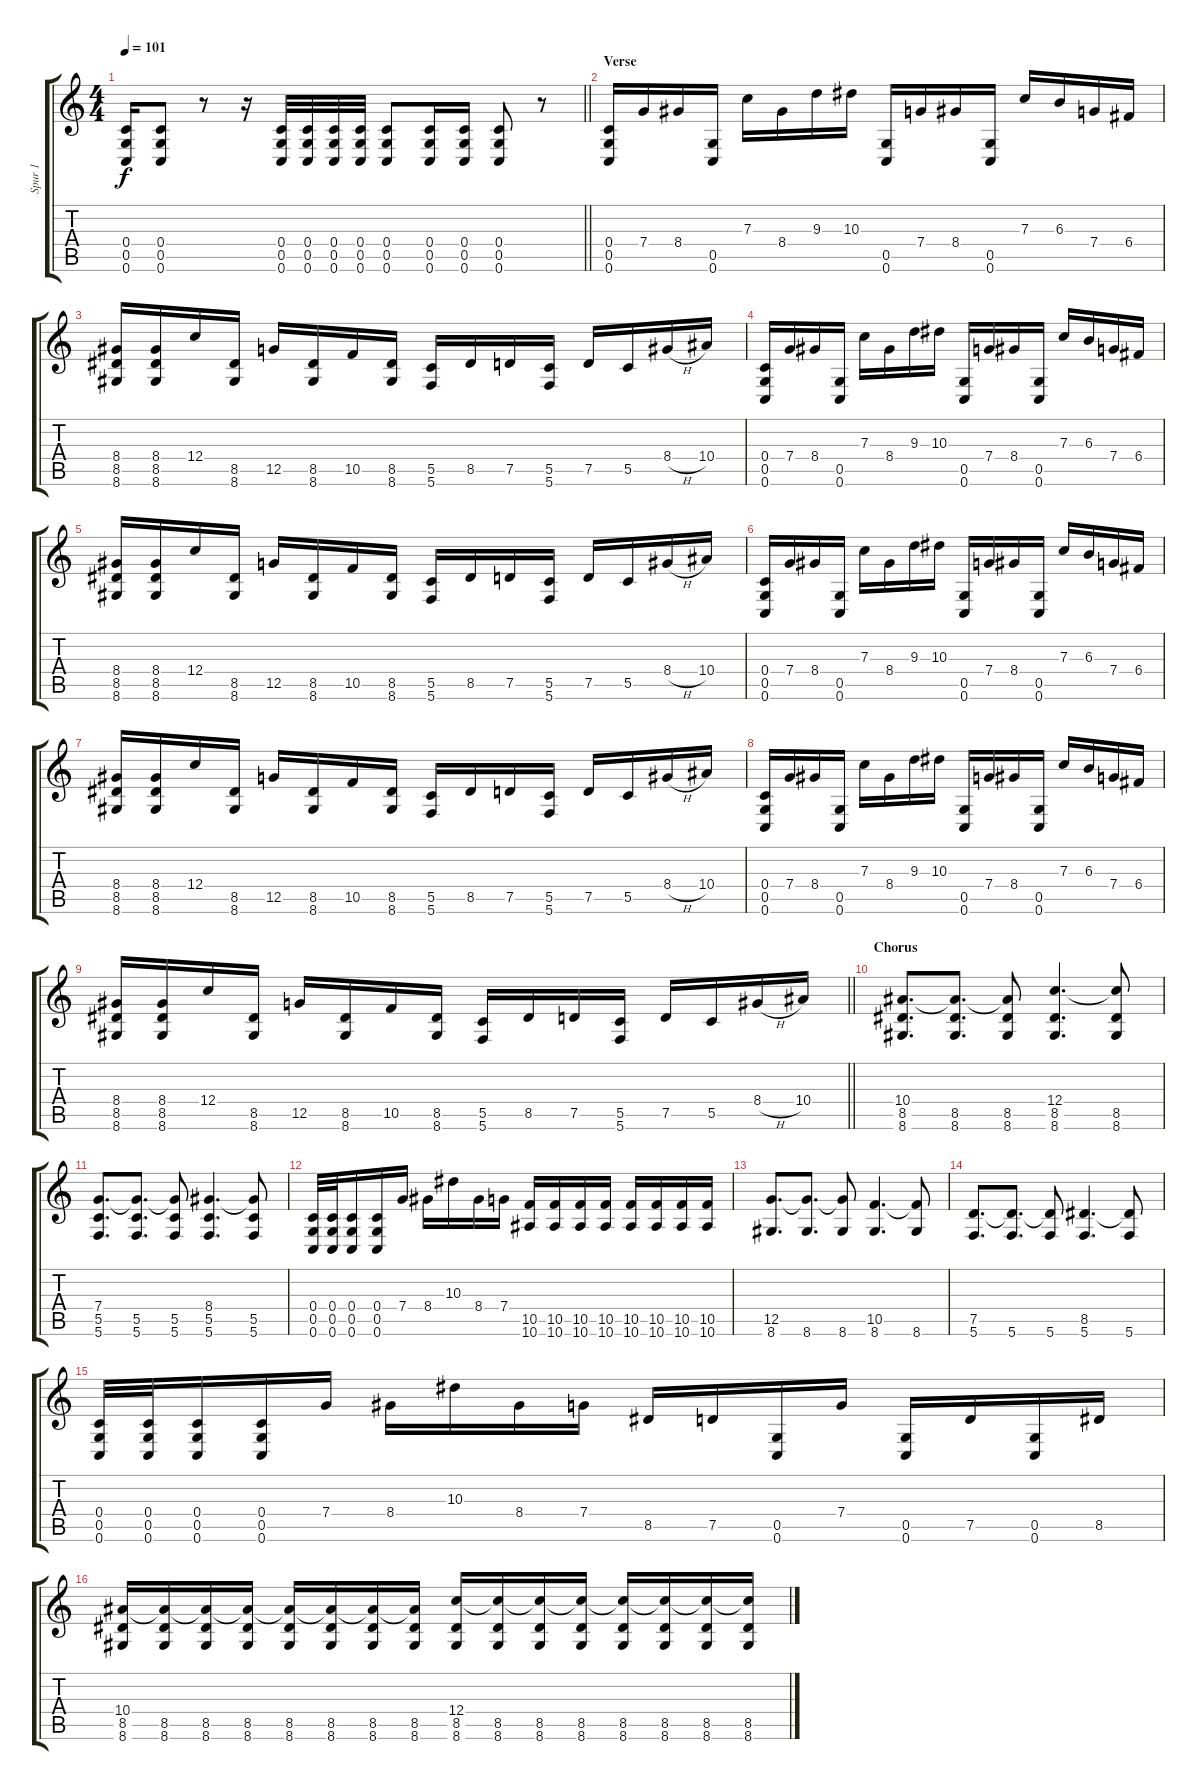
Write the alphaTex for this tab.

\track ("Spur 1" "Spur 1") {instrument distortionguitar}
\staff {score tabs}
\tuning (D4 A3 F3 C3 G2 C2) {hide}
\ts (4 4)
\tempo 101
\clef g2
\barLineRight lightlight
\ks c
(0.4{t} 0.5{t} 0.6{t}).16{dy f} (0.4 0.5 0.6).8 r.8 r.16 (0.4 0.5 0.6).32 (0.4 0.5 0.6).32 (0.4 0.5 0.6).32 (0.4 0.5 0.6).32 (0.4 0.5 0.6).8 (0.4 0.5 0.6).16 (0.4 0.5 0.6).16 (0.4 0.5 0.6).8 r.8 |
\section ("" "Verse")
(0.4 0.5 0.6).16 7.4.16 8.4.16 (0.5 0.6).16 7.3.16 8.4.16 9.3.16 10.3.16 (0.5 0.6).16 7.4.16 8.4.16 (0.5 0.6).16 7.3.16 6.3.16 7.4.16 6.4.16 |
(8.4 8.5 8.6).16 (8.4 8.5 8.6).16 12.4.16 (8.5 8.6).16 12.5.16 (8.5 8.6).16 10.5.16 (8.5 8.6).16 (5.5 5.6).16 8.5.16 7.5.16 (5.5 5.6).16 7.5.16 5.5.16 8.4{h}.16 10.4.16 |
(0.4 0.5 0.6).16 7.4.16 8.4.16 (0.5 0.6).16 7.3.16 8.4.16 9.3.16 10.3.16 (0.5 0.6).16 7.4.16 8.4.16 (0.5 0.6).16 7.3.16 6.3.16 7.4.16 6.4.16 |
(8.4 8.5 8.6).16 (8.4 8.5 8.6).16 12.4.16 (8.5 8.6).16 12.5.16 (8.5 8.6).16 10.5.16 (8.5 8.6).16 (5.5 5.6).16 8.5.16 7.5.16 (5.5 5.6).16 7.5.16 5.5.16 8.4{h}.16 10.4.16 |
(0.4 0.5 0.6).16 7.4.16 8.4.16 (0.5 0.6).16 7.3.16 8.4.16 9.3.16 10.3.16 (0.5 0.6).16 7.4.16 8.4.16 (0.5 0.6).16 7.3.16 6.3.16 7.4.16 6.4.16 |
(8.4 8.5 8.6).16 (8.4 8.5 8.6).16 12.4.16 (8.5 8.6).16 12.5.16 (8.5 8.6).16 10.5.16 (8.5 8.6).16 (5.5 5.6).16 8.5.16 7.5.16 (5.5 5.6).16 7.5.16 5.5.16 8.4{h}.16 10.4.16 |
(0.4 0.5 0.6).16 7.4.16 8.4.16 (0.5 0.6).16 7.3.16 8.4.16 9.3.16 10.3.16 (0.5 0.6).16 7.4.16 8.4.16 (0.5 0.6).16 7.3.16 6.3.16 7.4.16 6.4.16 |
\barLineRight lightlight
(8.4 8.5 8.6).16 (8.4 8.5 8.6).16 12.4.16 (8.5 8.6).16 12.5.16 (8.5 8.6).16 10.5.16 (8.5 8.6).16 (5.5 5.6).16 8.5.16 7.5.16 (5.5 5.6).16 7.5.16 5.5.16 8.4{h}.16 10.4.16 |
\section ("" "Chorus")
(10.4 8.5 8.6).8{d} (10.4{t} 8.5 8.6).8{d} (10.4{t} 8.5 8.6).8 (12.4 8.5 8.6).4{d} (12.4{t} 8.5 8.6).8 |
(7.4 5.5 5.6).8{d} (7.4{t} 5.5 5.6).8{d} (7.4{t} 5.5 5.6).8 (8.4 5.5 5.6).4{d} (8.4{t} 5.5 5.6).8 |
(0.4 0.5 0.6).32 (0.4 0.5 0.6).32 (0.4 0.5 0.6).16 (0.4 0.5 0.6).16 7.4.16 8.4.16 10.3.16 8.4.16 7.4.16 (10.5 10.6).16 (10.5 10.6).16 (10.5 10.6).16 (10.5 10.6).16 (10.5 10.6).16 (10.5 10.6).16 (10.5 10.6).16 (10.5 10.6).16 |
(12.5 8.6).8{d} (12.5{t} 8.6).8{d} (12.5{t} 8.6).8 (10.5 8.6).4{d} (10.5{t} 8.6).8 |
(7.5 5.6).8{d} (7.5{t} 5.6).8{d} (7.5{t} 5.6).8 (8.5 5.6).4{d} (8.5{t} 5.6).8 |
(0.4 0.5 0.6).32 (0.4 0.5 0.6).32 (0.4 0.5 0.6).16 (0.4 0.5 0.6).16 7.4.16 8.4.16 10.3.16 8.4.16 7.4.16 8.5.16 7.5.16 (0.5 0.6).16 7.4.16 (0.5 0.6).16 7.5.16 (0.5 0.6).16 8.5.16 |
(10.4 8.5 8.6).16 (10.4{t} 8.5 8.6).16 (10.4{t} 8.5 8.6).16 (10.4{t} 8.5 8.6).16 (10.4{t} 8.5 8.6).16 (10.4{t} 8.5 8.6).16 (10.4{t} 8.5 8.6).16 (10.4{t} 8.5 8.6).16 (12.4 8.5 8.6).16 (12.4{t} 8.5 8.6).16 (12.4{t} 8.5 8.6).16 (12.4{t} 8.5 8.6).16 (12.4{t} 8.5 8.6).16 (12.4{t} 8.5 8.6).16 (12.4{t} 8.5 8.6).16 (12.4{t} 8.5 8.6).16
